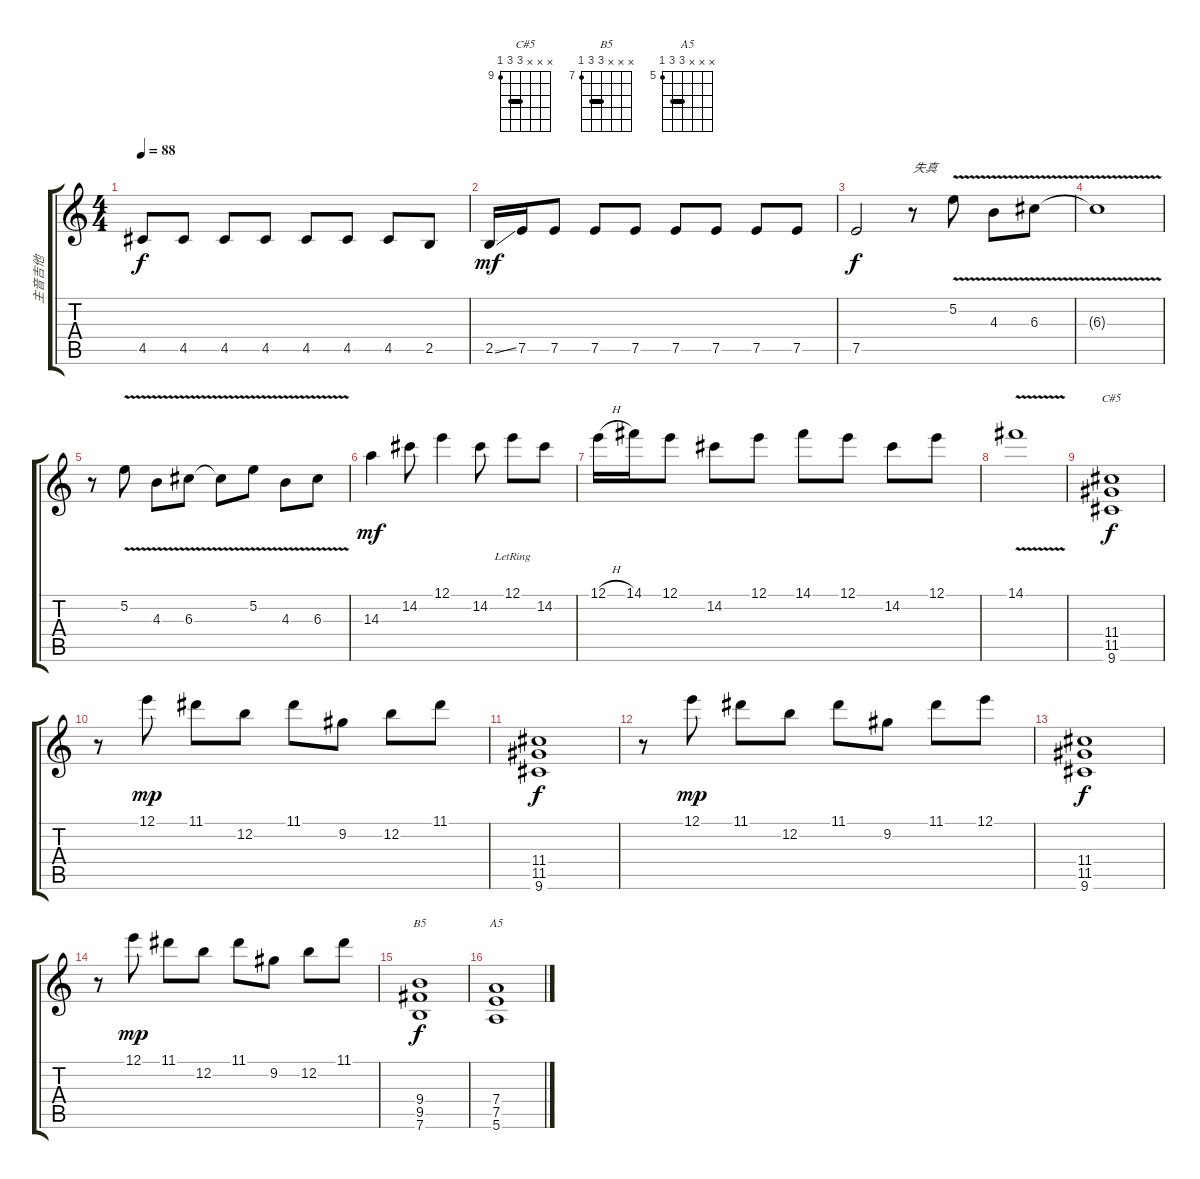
\track ("主音吉他" "主音吉他") {instrument acousticguitarsteel}
\staff {score tabs}
\tuning (E4 B3 G3 D3 A2 E2) {hide}
\chord ("C#5" x x x 11 11 9) {firstfret 9 barre 11}
\chord ("B5" x x x 9 9 7) {firstfret 7 barre 9}
\chord ("A5" x x x 7 7 5) {firstfret 5 barre 7}
\ts (4 4)
\tempo 88
\clef g2
\ks c
4.5.8{dy f} 4.5.8 4.5.8 4.5.8 4.5.8 4.5.8 4.5.8 2.5.8 |
2.5{ss}.16{dy mf} 7.5.16 7.5.8 7.5.8 7.5.8 7.5.8 7.5.8 7.5.8 7.5.8 |
7.5.2{dy f} r.8{txt "失真" instrument distortionguitar} 5.2{v}.8 4.3{v}.8 6.3{v}.8 |
6.3{t}.1 |
r.8 5.2{v}.8 4.3{v}.8 6.3{v}.8 6.3{t}.8 5.2{v}.8 4.3{v}.8 6.3{v}.8 |
14.3.4{dy mf} 14.2.8 12.1.4 14.2.8 12.1{lr}.8 14.2.8 |
12.1{h}.16 14.1.16 12.1.8 14.2.8 12.1.8 14.1.8 12.1.8 14.2.8 12.1.8 |
14.1{v}.1 |
(11.4 11.5 9.6).1{ch "C#5" dy f} |
r.8{instrument overdrivenguitar} 12.1.8{dy mp} 11.1.8 12.2.8 11.1.8 9.2.8 12.2.8 11.1.8 |
(11.4 11.5 9.6).1{dy f} |
r.8 12.1.8{dy mp} 11.1.8 12.2.8 11.1.8 9.2.8 11.1.8 12.1.8 |
(11.4 11.5 9.6).1{dy f} |
r.8{instrument overdrivenguitar} 12.1.8{dy mp} 11.1.8 12.2.8 11.1.8 9.2.8 12.2.8 11.1.8 |
(9.4 9.5 7.6).1{ch "B5" dy f} |
(7.4 7.5 5.6).1{ch "A5"}
